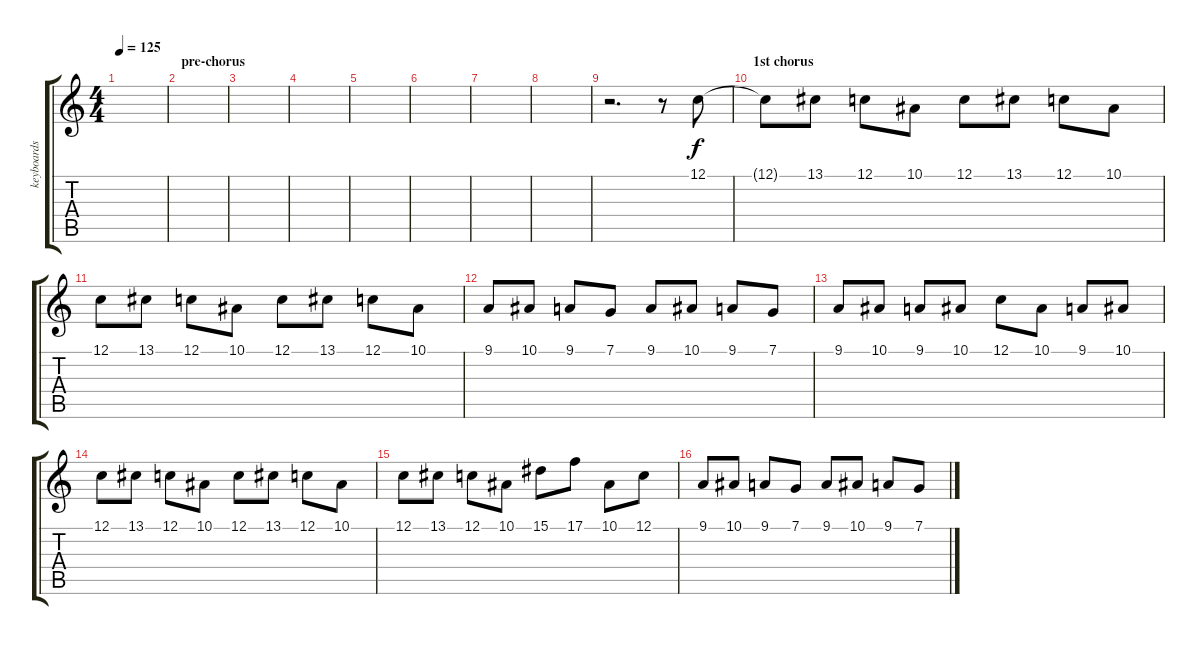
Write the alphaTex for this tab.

\track ("keyboards" "keyboards") {instrument pad3polysynth}
\staff {score tabs}
\tuning (C4 G3 Eb3 Bb2 F2 C2) {hide}
\ts (4 4)
\tempo 125
\clef g2
\ks c
|
\section ("" "pre-chorus")
|
|
|
|
|
|
|
r.2{d} r.8 12.1.8 |
\section ("" "1st chorus")
12.1{t}.8 13.1.8 12.1.8 10.1.8 12.1.8 13.1.8 12.1.8 10.1.8 |
12.1.8 13.1.8 12.1.8 10.1.8 12.1.8 13.1.8 12.1.8 10.1.8 |
9.1.8 10.1.8 9.1.8 7.1.8 9.1.8 10.1.8 9.1.8 7.1.8 |
9.1.8 10.1.8 9.1.8 10.1.8 12.1.8 10.1.8 9.1.8 10.1.8 |
12.1.8 13.1.8 12.1.8 10.1.8 12.1.8 13.1.8 12.1.8 10.1.8 |
12.1.8 13.1.8 12.1.8 10.1.8 15.1.8 17.1.8 10.1.8 12.1.8 |
9.1.8 10.1.8 9.1.8 7.1.8 9.1.8 10.1.8 9.1.8 7.1.8
